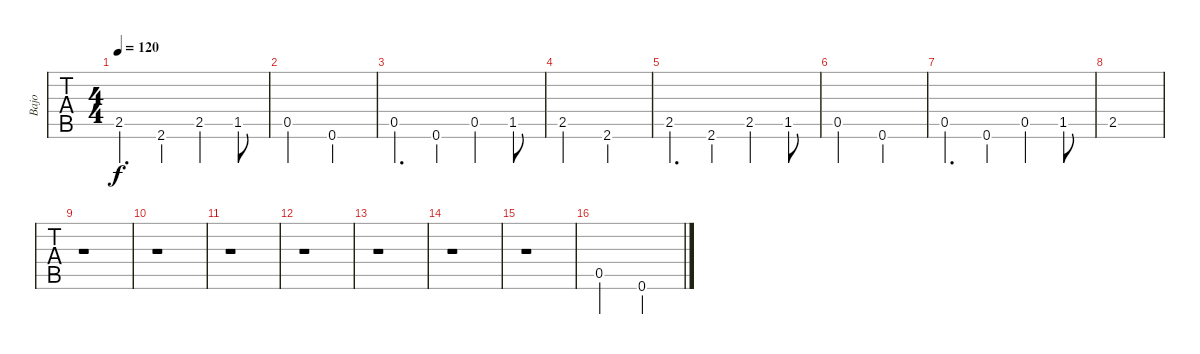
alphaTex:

\track ("Bajo" "Bajo") {instrument acousticguitarnylon}
\staff {tabs}
\tuning (E4 B3 G3 D3 A2 E2) {hide}
\ts (4 4)
\tempo 120
\clef g2
\ks c
2.5.4{d dy f} 2.6.4 2.5.4 1.5.8 |
0.5.2 0.6.2 |
0.5.4{d} 0.6.4 0.5.4 1.5.8 |
2.5.2 2.6.2 |
2.5.4{d} 2.6.4 2.5.4 1.5.8 |
0.5.2 0.6.2 |
0.5.4{d} 0.6.4 0.5.4 1.5.8 |
2.5.1 |
r.1 |
r.1 |
r.1 |
r.1 |
r.1 |
r.1 |
r.1 |
0.5.2 0.6.2
